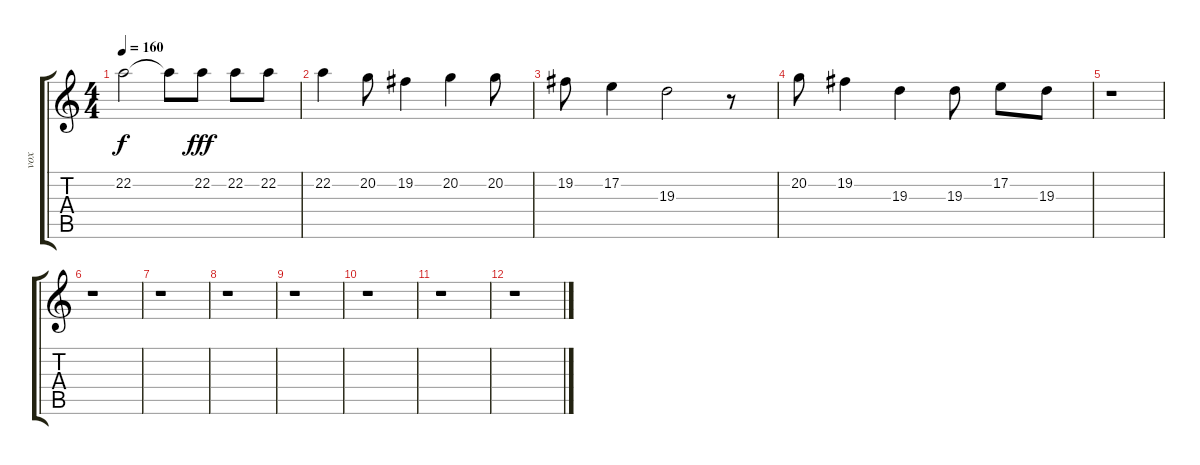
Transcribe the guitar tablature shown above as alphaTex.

\track ("vox" "vox") {instrument brightacousticpiano}
\staff {score tabs}
\tuning (E4 B3 G3 D3 A2 E2) {hide}
\ts (4 4)
\tempo 160
\clef g2
\ks c
22.2{t}.2{dy f} 22.2{t}.8 22.2.8{dy fff} 22.2.8 22.2.8 |
22.2.4 20.2.8 19.2.4 20.2.4 20.2.8 |
19.2.8 17.2.4 19.3.2 r.8 |
20.2.8 19.2.4 19.3.4 19.3.8 17.2.8 19.3.8 |
r.1 |
r.1 |
r.1 |
r.1 |
r.1 |
r.1 |
r.1 |
r.1
